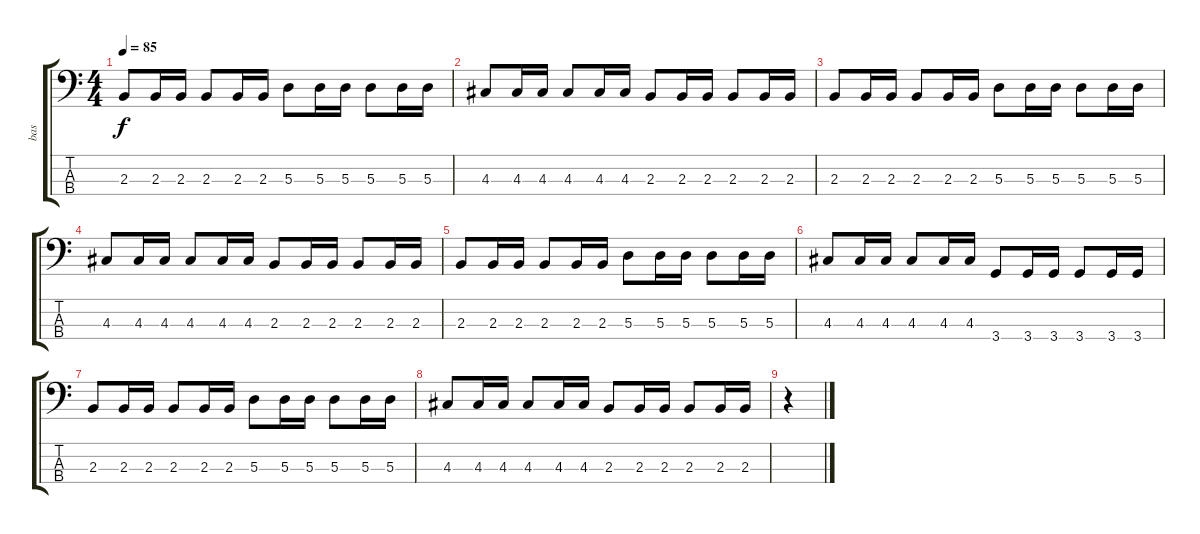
\track ("bas" "bas") {instrument electricbassfinger}
\staff {score tabs}
\tuning (G2 D2 A1 E1) {hide}
\ts (4 4)
\tempo 85
\clef f4
\ks c
2.3.8{dy f} 2.3.16 2.3.16 2.3.8 2.3.16 2.3.16 5.3.8 5.3.16 5.3.16 5.3.8 5.3.16 5.3.16 |
4.3.8 4.3.16 4.3.16 4.3.8 4.3.16 4.3.16 2.3.8 2.3.16 2.3.16 2.3.8 2.3.16 2.3.16 |
2.3.8 2.3.16 2.3.16 2.3.8 2.3.16 2.3.16 5.3.8 5.3.16 5.3.16 5.3.8 5.3.16 5.3.16 |
4.3.8 4.3.16 4.3.16 4.3.8 4.3.16 4.3.16 2.3.8 2.3.16 2.3.16 2.3.8 2.3.16 2.3.16 |
2.3.8 2.3.16 2.3.16 2.3.8 2.3.16 2.3.16 5.3.8 5.3.16 5.3.16 5.3.8 5.3.16 5.3.16 |
4.3.8 4.3.16 4.3.16 4.3.8 4.3.16 4.3.16 3.4.8 3.4.16 3.4.16 3.4.8 3.4.16 3.4.16 |
2.3.8 2.3.16 2.3.16 2.3.8 2.3.16 2.3.16 5.3.8 5.3.16 5.3.16 5.3.8 5.3.16 5.3.16 |
4.3.8 4.3.16 4.3.16 4.3.8 4.3.16 4.3.16 2.3.8 2.3.16 2.3.16 2.3.8 2.3.16 2.3.16 |
r.4
